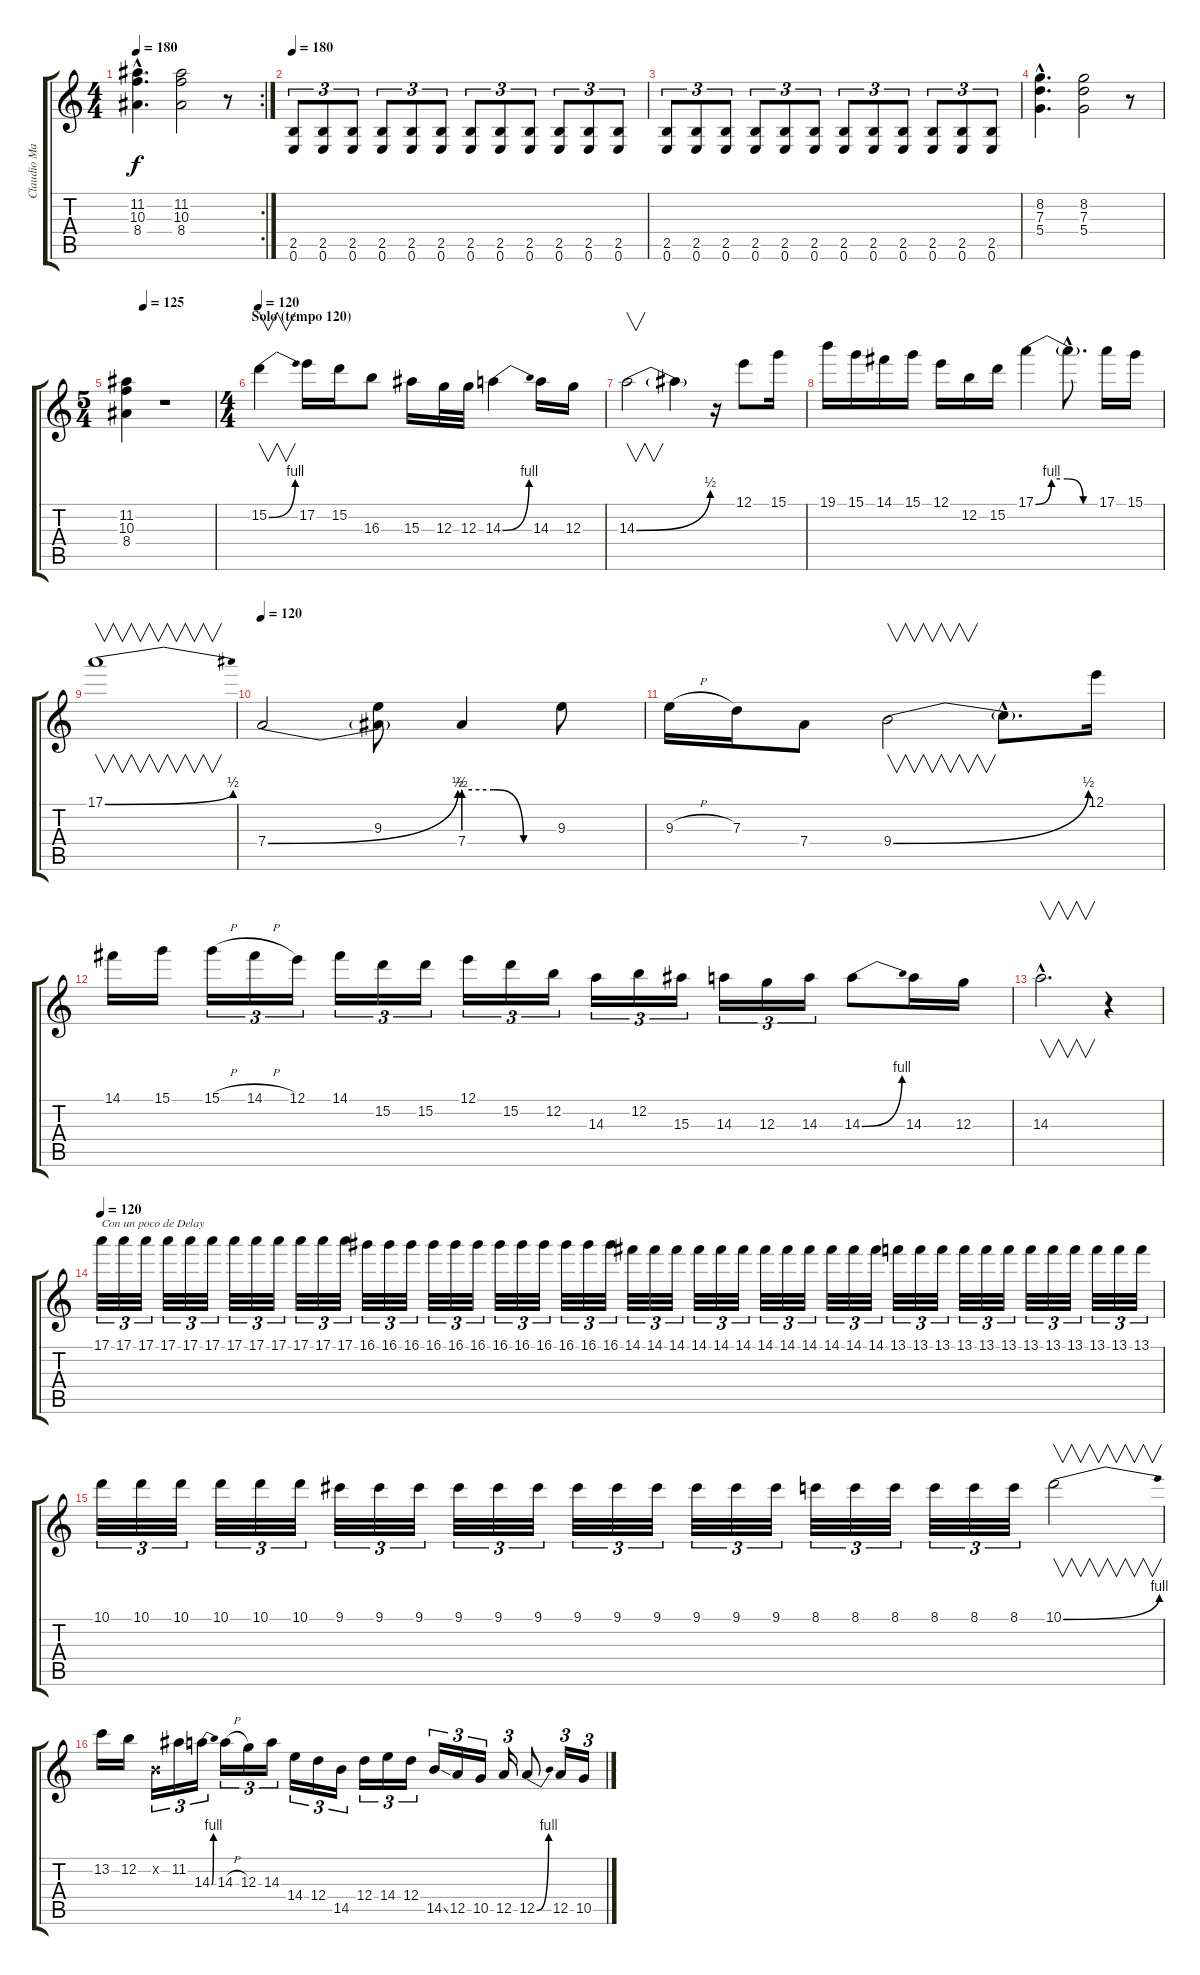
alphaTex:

\track ("Claudio Marciello (Gtr 1)" "Claudio Ma") {instrument overdrivenguitar}
\staff {score tabs}
\tuning (E4 B3 G3 D3 A2 E2) {hide}
\rc 2
\ts (4 4)
\tempo 180
\clef g2
\ks c
(11.2{hac} 10.3{hac} 8.4{hac}).4{d dy f} (11.2 10.3 8.4).2 r.8 |
\tempo 180
(2.5 0.6).8{tu (3 2)} (2.5 0.6).8{tu (3 2)} (2.5 0.6).8{tu (3 2)} (2.5 0.6).8{tu (3 2)} (2.5 0.6).8{tu (3 2)} (2.5 0.6).8{tu (3 2)} (2.5 0.6).8{tu (3 2)} (2.5 0.6).8{tu (3 2)} (2.5 0.6).8{tu (3 2)} (2.5 0.6).8{tu (3 2)} (2.5 0.6).8{tu (3 2)} (2.5 0.6).8{tu (3 2)} |
(2.5 0.6).8{tu (3 2)} (2.5 0.6).8{tu (3 2)} (2.5 0.6).8{tu (3 2)} (2.5 0.6).8{tu (3 2)} (2.5 0.6).8{tu (3 2)} (2.5 0.6).8{tu (3 2)} (2.5 0.6).8{tu (3 2)} (2.5 0.6).8{tu (3 2)} (2.5 0.6).8{tu (3 2)} (2.5 0.6).8{tu (3 2)} (2.5 0.6).8{tu (3 2)} (2.5 0.6).8{tu (3 2)} |
(8.2{hac} 7.3{hac} 5.4{hac}).4{d} (8.2 7.3 5.4).2 r.8 |
\ts (5 4)
\tempo (125 0.2)
(11.2 10.3 8.4).4 r.1 |
\ts (4 4)
\section ("" "Solo (tempo 120)")
\tempo 120
15.2{be (bend 0 0 60 4)}.4{v} 17.2.16 15.2.16 16.3.8 15.3.16 12.3.32 12.3.32 14.3{be (bend 0 0 60 4)}.4 14.3.16 12.3.16 |
14.3{be (bend 0 0 60 2)}.2{v} 14.3{t}.4 r.16 12.1.8 15.1.16 |
19.1.16 15.1.16 14.1.16 15.1.16 12.1.16 12.2.16 15.2.16 17.1{be (custom 0 0 15 4 30 4 45 0 60 0)}.4 17.1{hac t}.8{d} 17.1.16 15.1.16 |
17.1{be (bend 0 0 60 2)}.1{v} |
\tempo 120
7.4{be (bend 0 0 60 2)}.2 (9.3 7.4{t}).8 7.4{be (custom 0 2 20 2 40 0 60 0)}.4 9.3.8 |
9.3{h}.16 7.3.16 7.4.8 9.4{be (bend 0 0 60 2)}.2{v} 9.4{hac t}.8{d} 12.1.16 |
14.1.16 15.1.16 15.1{h}.16{tu (3 2)} 14.1{h}.16{tu (3 2)} 12.1.16{tu (3 2)} 14.1.16{tu (3 2)} 15.2.16{tu (3 2)} 15.2.16{tu (3 2)} 12.1.16{tu (3 2)} 15.2.16{tu (3 2)} 12.2.16{tu (3 2)} 14.3.16{tu (3 2)} 12.2.16{tu (3 2)} 15.3.16{tu (3 2)} 14.3.16{tu (3 2)} 12.3.16{tu (3 2)} 14.3.16{tu (3 2)} 14.3{be (bend 0 0 60 4)}.8 14.3.16 12.3.16 |
14.3{hac}.2{v d} r.4 |
\tempo 120
17.1.32{tu (3 2) txt "Con un poco de Delay"} 17.1.32{tu (3 2)} 17.1.32{tu (3 2)} 17.1.32{tu (3 2)} 17.1.32{tu (3 2)} 17.1.32{tu (3 2)} 17.1.32{tu (3 2)} 17.1.32{tu (3 2)} 17.1.32{tu (3 2)} 17.1.32{tu (3 2)} 17.1.32{tu (3 2)} 17.1.32{tu (3 2)} 16.1.32{tu (3 2)} 16.1.32{tu (3 2)} 16.1.32{tu (3 2)} 16.1.32{tu (3 2)} 16.1.32{tu (3 2)} 16.1.32{tu (3 2)} 16.1.32{tu (3 2)} 16.1.32{tu (3 2)} 16.1.32{tu (3 2)} 16.1.32{tu (3 2)} 16.1.32{tu (3 2)} 16.1.32{tu (3 2)} 14.1.32{tu (3 2)} 14.1.32{tu (3 2)} 14.1.32{tu (3 2)} 14.1.32{tu (3 2)} 14.1.32{tu (3 2)} 14.1.32{tu (3 2)} 14.1.32{tu (3 2)} 14.1.32{tu (3 2)} 14.1.32{tu (3 2)} 14.1.32{tu (3 2)} 14.1.32{tu (3 2)} 14.1.32{tu (3 2)} 13.1.32{tu (3 2)} 13.1.32{tu (3 2)} 13.1.32{tu (3 2)} 13.1.32{tu (3 2)} 13.1.32{tu (3 2)} 13.1.32{tu (3 2)} 13.1.32{tu (3 2)} 13.1.32{tu (3 2)} 13.1.32{tu (3 2)} 13.1.32{tu (3 2)} 13.1.32{tu (3 2)} 13.1.32{tu (3 2)} |
10.1.32{tu (3 2)} 10.1.32{tu (3 2)} 10.1.32{tu (3 2)} 10.1.32{tu (3 2)} 10.1.32{tu (3 2)} 10.1.32{tu (3 2)} 9.1.32{tu (3 2)} 9.1.32{tu (3 2)} 9.1.32{tu (3 2)} 9.1.32{tu (3 2)} 9.1.32{tu (3 2)} 9.1.32{tu (3 2)} 9.1.32{tu (3 2)} 9.1.32{tu (3 2)} 9.1.32{tu (3 2)} 9.1.32{tu (3 2)} 9.1.32{tu (3 2)} 9.1.32{tu (3 2)} 8.1.32{tu (3 2)} 8.1.32{tu (3 2)} 8.1.32{tu (3 2)} 8.1.32{tu (3 2)} 8.1.32{tu (3 2)} 8.1.32{tu (3 2)} 10.1{be (bend 0 0 60 4)}.2{v} |
13.2.16 12.2.16 0.2{x}.16{tu (3 2)} 11.2.16{tu (3 2)} 14.3{be (bend 0 0 60 4)}.16{tu (3 2)} 14.3{h}.16{tu (3 2)} 12.3.16{tu (3 2)} 14.3.16{tu (3 2)} 14.4.16{tu (3 2)} 12.4.16{tu (3 2)} 14.5.16{tu (3 2)} 12.4.16{tu (3 2)} 14.4.16{tu (3 2)} 12.4.16{tu (3 2)} 14.5{ss}.16{tu (3 2)} 12.5.16{tu (3 2)} 10.5.16{tu (3 2)} 12.5.16{tu (3 2)} 12.5{be (bend 0 0 60 4)}.8 12.5.16{tu (3 2)} 10.5.16{tu (3 2)}
